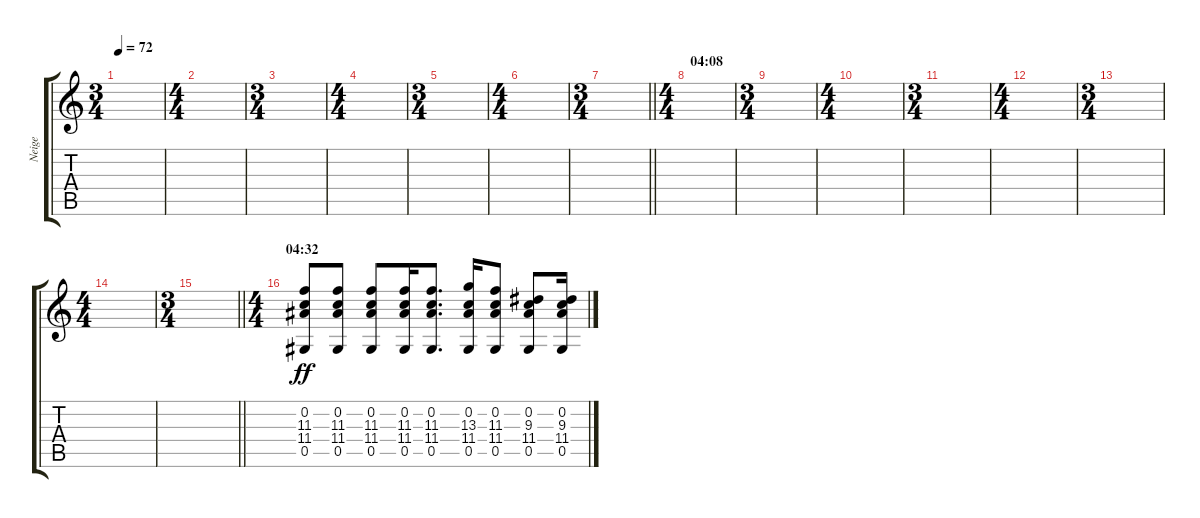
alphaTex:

\track ("Neige" "Neige") {instrument overdrivenguitar}
\staff {score tabs}
\tuning (Eb4 Bb3 Gb3 Db3 Ab2 Eb2) {hide}
\ts (3 4)
\tempo 72
\clef g2
\ks c
|
\ts (4 4)
|
\ts (3 4)
|
\ts (4 4)
|
\ts (3 4)
|
\ts (4 4)
|
\ts (3 4)
\barLineRight lightlight
|
\ts (4 4)
\section ("" "04:08")
|
\ts (3 4)
|
\ts (4 4)
|
\ts (3 4)
|
\ts (4 4)
|
\ts (3 4)
|
\ts (4 4)
|
\ts (3 4)
\barLineRight lightlight
|
\ts (4 4)
\section ("" "04:32")
(0.2 11.3 11.4 0.5).8{dy ff} (0.2 11.3 11.4 0.5).8 (0.2 11.3 11.4 0.5).8 (0.2 11.3 11.4 0.5).16 (0.2 11.3 11.4 0.5).8{d} (0.2 13.3 11.4 0.5).16 (0.2 11.3 11.4 0.5).8 (0.2 9.3 11.4 0.5).8 (0.2 9.3 11.4 0.5).16
